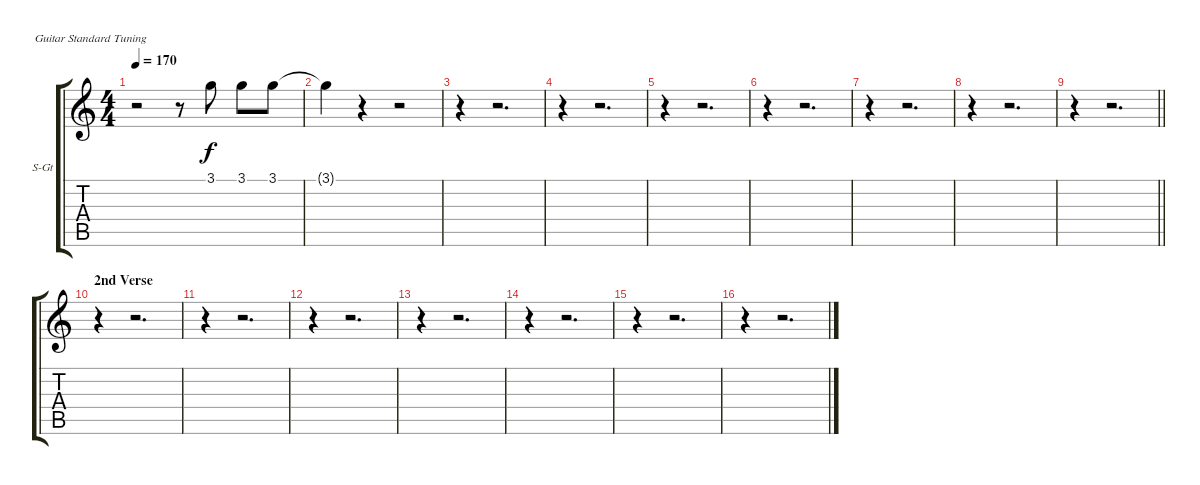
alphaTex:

\bracketExtendMode groupsimilarinstruments
\firstSystemTrackNameOrientation horizontal
\otherSystemsTrackNameOrientation horizontal
\track ("Backing Vocals" "S-Gt") {mute instrument lead6voice}
\staff {score tabs}
\tuning (E4 B3 G3 D3 A2 E2)
\displaytranspose 12
\ts (4 4)
\tempo 170
\clef g2
\ks c
r.2{dy f} r.8 3.1.8 3.1.8 3.1.8 |
3.1{t}.4 r.4 r.2 |
r.4 r.2{d} |
r.4 r.2{d} |
r.4 r.2{d} |
r.4 r.2{d} |
r.4 r.2{d} |
r.4 r.2{d} |
\barLineRight lightlight
r.4 r.2{d} |
\section ("" "2nd Verse")
r.4 r.2{d} |
r.4 r.2{d} |
r.4 r.2{d} |
r.4 r.2{d} |
r.4 r.2{d} |
r.4 r.2{d} |
r.4 r.2{d}
